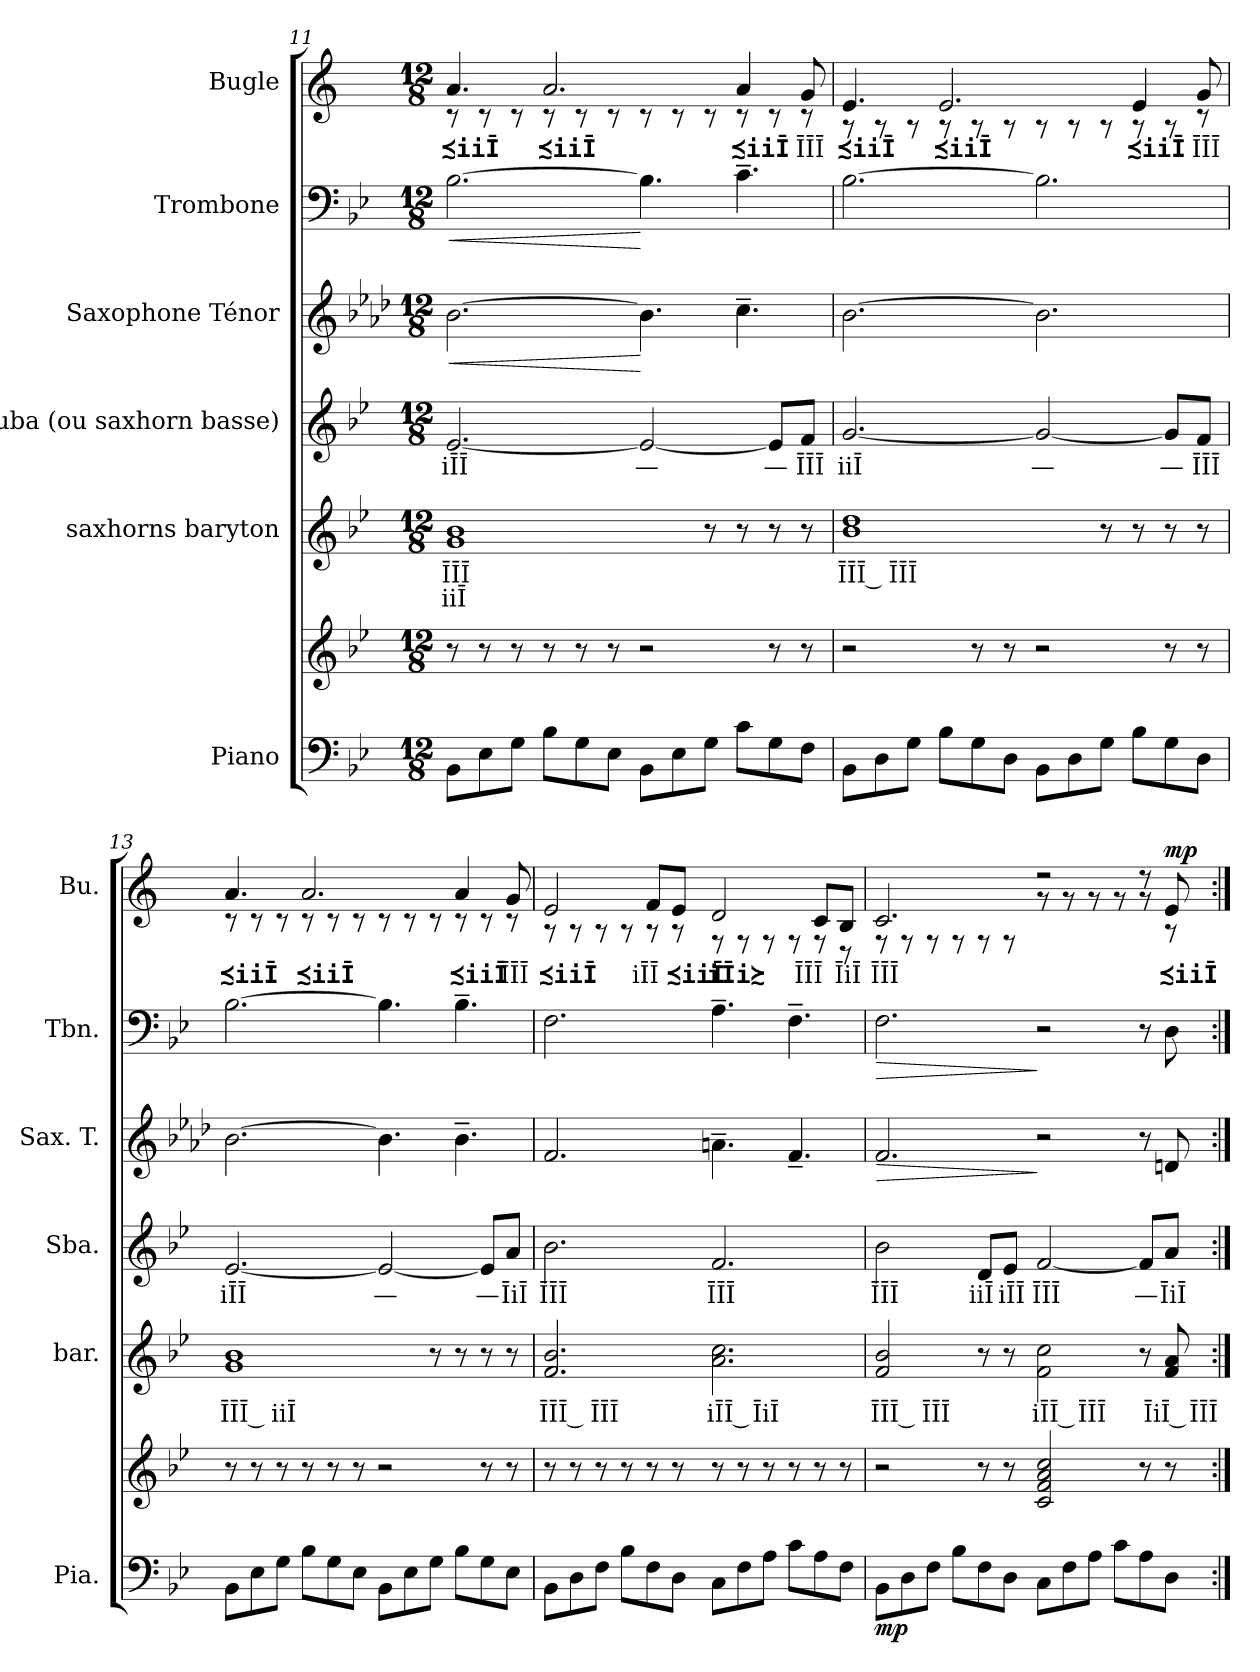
**kern	**kern	**dynam	**kern	**text	**text	**kern	**text	**kern	**dynam	**kern	**dynam	**kern	**text	**dynam
*part6	*part6	*part6	*part5	*part5	*part5	*part4	*part4	*part3	*part3	*part2	*part2	*part1	*part1	*part1
*staff7	*staff6	*staff6/7	*staff5	*staff5	*staff5	*staff4	*staff4	*staff3	*staff3	*staff2	*staff2	*staff1	*staff1	*staff1
*I"Piano	*	*	*I"saxhorns baryton	*	*	*I"Souba (ou saxhorn basse)	*	*I"Saxophone Ténor	*	*I"Trombone	*	*I"Bugle	*	*
*I'Pia.	*	*	*I'bar.	*	*	*I'Sba.	*	*I'Sax. T.	*	*I'Tbn.	*	*I'Bu.	*	*
!!LO:PB:g=z
*clefF4	*clefG2	*	*clefG2	*	*	*clefG2	*	*clefG2	*	*clefF4	*	*clefG2	*	*
*	*	*	*ITrd8c14	*	*	*ITrd15c26	*	*ITrd8c14	*	*	*	*ITrd1c2	*	*
*k[b-e-]	*k[b-e-]	*	*k[b-e-]	*	*	*k[b-e-]	*	*k[b-e-a-d-]	*	*k[b-e-]	*	*k[b-e-]	*	*
*M12/8	*M12/8	*	*M12/8	*	*	*M12/8	*	*M12/8	*	*M12/8	*	*M12/8	*	*
=11	=11	=11	=11	=11	=11	=11	=11	=11	=11	=11	=11	=11	=11	=11
!	!	!	!	!LO:LY:b	!LO:LY:b	!	!LO:LY:b	!	!LO:HP:b	!	!LO:HP:b	!	!LO:LY:b	!
*	*	*	*	*	*	*	*	*	*	*	*	*^	*	*
8BB-\L	8r	.	1G 1B-	ĪĪĪ	iiĪ	[2.EE-/	iĪĪ	[2.B-\	<	[2.B-\	<	4.g/	8r	≾iiĪ	.
8E-\	8r	.	.	.	.	.	.	.	.	.	.	.	8r	.	.
8G\J	8r	.	.	.	.	.	.	.	.	.	.	.	8r	.	.
!	!	!	!	!	!	!	!	!	!	!	!	!	!	!LO:LY:b	!
8B-\L	8r	.	.	.	.	.	.	.	.	.	.	2.g/	8r	≾iiĪ	.
8G\	8r	.	.	.	.	.	.	.	.	.	.	.	8r	.	.
8E-\J	8r	.	.	.	.	.	.	.	.	.	.	.	8r	.	.
!	!	!	!	!	!	!	!LO:LY:b	!	!	!	!	!	!	!	!
8BB-\L	2r	.	.	.	.	2EE-/_	—	4.B-\]	[	4.B-\]	[	.	8r	.	.
8E-\	.	.	.	.	.	.	.	.	.	.	.	.	8r	.	.
8G\J	.	.	8r	.	.	.	.	.	.	.	.	.	8r	.	.
!	!	!	!	!	!	!	!	!	!	!	!	!	!	!LO:LY:b	!
8c\L	.	.	8r	.	.	.	.	4.c~\	.	4.c~\	.	4g/	8r	≾iiĪ	.
!	!	!	!	!	!	!	!LO:LY:b	!	!	!	!	!	!	!	!
8G\	8r	.	8r	.	.	8EE-/L]	—	.	.	.	.	.	8r	.	.
!	!	!	!	!	!	!	!LO:LY:b	!	!	!	!	!	!	!LO:LY:b	!
8F\J	8r	.	8r	.	.	8FF/J	ĪĪĪ	.	.	.	.	8f/	8r	ĪĪĪ	.
=12	=12	=12	=12	=12	=12	=12	=12	=12	=12	=12	=12	=12	=12	=12	=12
!	!	!	!	!LO:LY:b	!	!	!LO:LY:b	!	!	!	!	!	!	!LO:LY:b	!
8BB-\L	2r	.	1B- 1d	ĪĪĪ ĪĪĪ	.	[2.GG/	iiĪ	[2.B-\	.	[2.B-\	.	4.d/	8r	≾iiĪ	.
8D\	.	.	.	.	.	.	.	.	.	.	.	.	8r	.	.
8G\J	.	.	.	.	.	.	.	.	.	.	.	.	8r	.	.
!	!	!	!	!	!	!	!	!	!	!	!	!	!	!LO:LY:b	!
8B-\L	.	.	.	.	.	.	.	.	.	.	.	2.d/	8r	≾iiĪ	.
8G\	8r	.	.	.	.	.	.	.	.	.	.	.	8r	.	.
8D\J	8r	.	.	.	.	.	.	.	.	.	.	.	8r	.	.
!	!	!	!	!	!	!	!LO:LY:b	!	!	!	!	!	!	!	!
8BB-\L	2r	.	.	.	.	2GG/_	—	2.B-\]	.	2.B-\]	.	.	8r	.	.
8D\	.	.	.	.	.	.	.	.	.	.	.	.	8r	.	.
8G\J	.	.	8r	.	.	.	.	.	.	.	.	.	8r	.	.
!	!	!	!	!	!	!	!	!	!	!	!	!	!	!LO:LY:b	!
8B-\L	.	.	8r	.	.	.	.	.	.	.	.	4d/	8r	≾iiĪ	.
!	!	!	!	!	!	!	!LO:LY:b	!	!	!	!	!	!	!	!
8G\	8r	.	8r	.	.	8GG/L]	—	.	.	.	.	.	8r	.	.
!	!	!	!	!	!	!	!LO:LY:b	!	!	!	!	!	!	!LO:LY:b	!
8D\J	8r	.	8r	.	.	8FF/J	ĪĪĪ	.	.	.	.	8f/	8r	ĪĪĪ	.
!!LO:PB:g=z	!!
=13	=13	=13	=13	=13	=13	=13	=13	=13	=13	=13	=13	=13	=13	=13	=13
!	!	!	!	!LO:LY:b	!	!	!LO:LY:b	!	!	!	!	!	!	!LO:LY:b	!
8BB-\L	8r	.	1G 1B-	ĪĪĪ iiĪ	.	[2.EE-/	iĪĪ	[2.B-\	.	[2.B-\	.	4.g/	8r	≾iiĪ	.
8E-\	8r	.	.	.	.	.	.	.	.	.	.	.	8r	.	.
8G\J	8r	.	.	.	.	.	.	.	.	.	.	.	8r	.	.
!	!	!	!	!	!	!	!	!	!	!	!	!	!	!LO:LY:b	!
8B-\L	8r	.	.	.	.	.	.	.	.	.	.	2.g/	8r	≾iiĪ	.
8G\	8r	.	.	.	.	.	.	.	.	.	.	.	8r	.	.
8E-\J	8r	.	.	.	.	.	.	.	.	.	.	.	8r	.	.
!	!	!	!	!	!	!	!LO:LY:b	!	!	!	!	!	!	!	!
8BB-\L	2r	.	.	.	.	2EE-/_	—	4.B-\]	.	4.B-\]	.	.	8r	.	.
8E-\	.	.	.	.	.	.	.	.	.	.	.	.	8r	.	.
8G\J	.	.	8r	.	.	.	.	.	.	.	.	.	8r	.	.
!	!	!	!	!	!	!	!	!	!	!	!	!	!	!LO:LY:b	!
8B-\L	.	.	8r	.	.	.	.	4.B-~\	.	4.B-~\	.	4g/	8r	≾iiĪ	.
!	!	!	!	!	!	!	!LO:LY:b	!	!	!	!	!	!	!	!
8G\	8r	.	8r	.	.	8EE-/L]	—	.	.	.	.	.	8r	.	.
!	!	!	!	!	!	!	!LO:LY:b	!	!	!	!	!	!	!LO:LY:b	!
8E-\J	8r	.	8r	.	.	8AA/J	ĪiĪ	.	.	.	.	8f/	8r	ĪĪĪ	.
=14	=14	=14	=14	=14	=14	=14	=14	=14	=14	=14	=14	=14	=14	=14	=14
!	!	!	!	!LO:LY:b	!	!	!LO:LY:b	!	!	!	!	!	!	!LO:LY:b	!
8BB-\L	8r	.	2.F/ 2.B-/	ĪĪĪ ĪĪĪ	.	2.BB-\	ĪĪĪ	2.F/	.	2.F\	.	2d/	8r	≾iiĪ	.
8D\	8r	.	.	.	.	.	.	.	.	.	.	.	8r	.	.
8F\J	8r	.	.	.	.	.	.	.	.	.	.	.	8r	.	.
8B-\L	8r	.	.	.	.	.	.	.	.	.	.	.	8r	.	.
!	!	!	!	!	!	!	!	!	!	!	!	!	!	!LO:LY:b	!
8F\	8r	.	.	.	.	.	.	.	.	.	.	8e-/L	8r	iĪĪ	.
!	!	!	!	!	!	!	!	!	!	!	!	!	!	!LO:LY:b	!
8D\J	8r	.	.	.	.	.	.	.	.	.	.	8d/J	8r	≾iiĪ	.
!	!	!	!	!LO:LY:b	!	!	!LO:LY:b	!	!	!	!	!	!	!LO:LY:b	!
8C\L	8r	.	2.A\ 2.c\	iĪĪ ĪiĪ	.	2.FF/	ĪĪĪ	4.An~\	.	4.A~\	.	2c/	8r	iĪi≿	.
8F\	8r	.	.	.	.	.	.	.	.	.	.	.	8r	.	.
8A\J	8r	.	.	.	.	.	.	.	.	.	.	.	8r	.	.
8c\L	8r	.	.	.	.	.	.	4.F~/	.	4.F~\	.	.	8r	.	.
!	!	!	!	!	!	!	!	!	!	!	!	!	!	!LO:LY:b	!
8A\	8r	.	.	.	.	.	.	.	.	.	.	8B-/L	8r	ĪĪĪ	.
!	!	!	!	!	!	!	!	!	!	!	!	!	!	!LO:LY:b	!
8F\J	8r	.	.	.	.	.	.	.	.	.	.	8A/J	8r	ĪiĪ	.
!!LO:PB:g=z	!!
=15	=15	=15	=15	=15	=15	=15	=15	=15	=15	=15	=15	=15	=15	=15	=15
!	!	!LO:DY:b=2	!	!LO:LY:b	!	!	!LO:LY:b	!	!LO:HP:b	!	!LO:HP:b	!	!	!LO:LY:b	!
8BB-\L	2r	mp	2F/ 2B-/	ĪĪĪ ĪĪĪ	.	2BB-\	ĪĪĪ	2.F/	>	2.F\	>	2.B-/	8r	ĪĪĪ	.
8D\	.	.	.	.	.	.	.	.	.	.	.	.	8r	.	.
8F\J	.	.	.	.	.	.	.	.	.	.	.	.	8r	.	.
8B-\L	.	.	.	.	.	.	.	.	.	.	.	.	8r	.	.
!	!	!	!	!	!	!	!LO:LY:b	!	!	!	!	!	!	!	!
8F\	8r	.	8r	.	.	8DD/L	iiĪ	.	.	.	.	.	8r	.	.
!	!	!	!	!	!	!	!LO:LY:b	!	!	!	!	!	!	!	!
8D\J	8r	.	8r	.	.	8EE-/J	iĪĪ	.	.	.	.	.	8r	.	.
!	!	!	!	!LO:LY:b	!	!	!LO:LY:b	!	!	!	!	!	!	!	!
8C\L	2c/ 2f/ 2a/ 2cc/	.	2F\ 2c\	iĪĪ ĪĪĪ	.	[2FF/	ĪĪĪ	2r	]	2r	]	2r	8r	.	.
8F\	.	.	.	.	.	.	.	.	.	.	.	.	8r	.	.
8A\J	.	.	.	.	.	.	.	.	.	.	.	.	8r	.	.
8c\L	.	.	.	.	.	.	.	.	.	.	.	.	8r	.	.
!	!	!	!	!	!	!	!LO:LY:b	!	!	!	!	!	!	!	!
8A\	8r	.	8r	.	.	8FF/L]	—	8r	.	8r	.	8r	8r	.	.
!	!	!	!	!LO:LY:b	!	!	!LO:LY:b	!	!	!	!	!	!	!LO:LY:b	!LO:DY:b
8D\J	8r	.	8F/ 8A/	ĪiĪ ĪĪĪ	.	8AA/J	ĪiĪ	8Dn/	.	8D\	.	8d/	8r	≾iiĪ	mp
*	*	*	*	*	*	*	*	*	*	*	*	*v	*v	*	*
=:|!	=:|!	=:|!	=:|!	=:|!	=:|!	=:|!	=:|!	=:|!	=:|!	=:|!	=:|!	=:|!	=:|!	=:|!
*-	*-	*-	*-	*-	*-	*-	*-	*-	*-	*-	*-	*-	*-	*-
